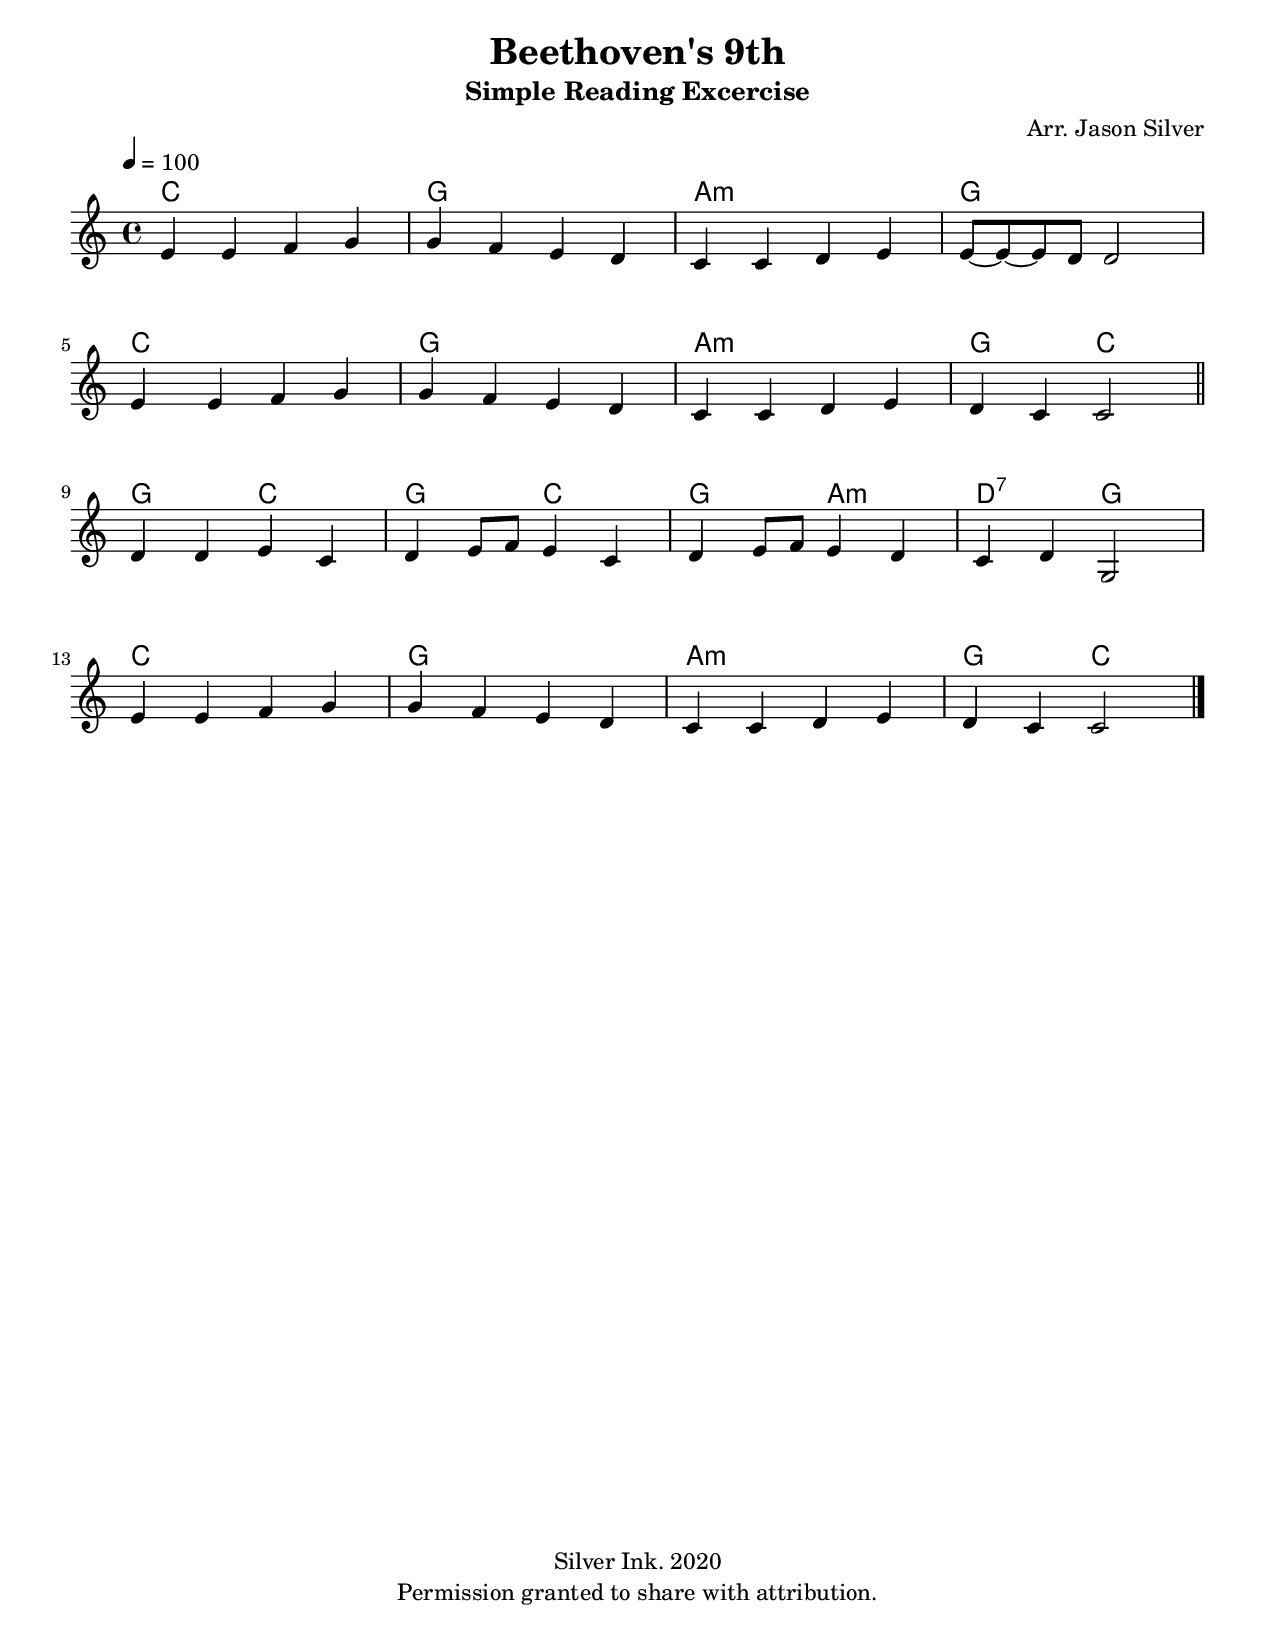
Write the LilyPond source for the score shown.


\language "english"
\version "2.18.2"
#(define (line-break-every-nth-engraver bars-per-line)
  (lambda (context)
     (make-engraver
       (acknowledgers ((paper-column-interface engraver grob source-engraver)
         (let ((current-bar (ly:context-property context 'currentBarNumber)))
           (if (= (remainder current-bar bars-per-line) 1)
               (if (eq? #t (ly:grob-property grob 'non-musical))
                   (set! (ly:grob-property grob 'line-break-permission) 'force)
                   (set! (ly:grob-property grob 'line-break-permission)
'())))))))))

\header {
  title = "Beethoven's 9th"
  subtitle = "Simple Reading Excercise"
  composer = ""
  poet = ""
  arranger = "Arr. Jason Silver"
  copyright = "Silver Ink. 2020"
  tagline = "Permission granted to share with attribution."
}
\paper {
  top-margin = #10
  bottom-margin = #4
  right-margin = #12
  left-margin = #12
  indent = #0
 	%min-systems-per-page = 10 % this allows you to squish line spacing

  % the distance between two systems in the same score:
  system-system-spacing = #'((basic-distance . 12 ) (minimum-distance . .10) (padding . 6 ) (stretchability . 00))
  % the distance between the last system of a score and the first system of the score that follows it, when no (title or top-level) markup exists between them:
  score-system-spacing = #'((basic-distance . 0) (minimum-distance . 0) (padding . 0) (stretchability . 0))
  % the distance between a (title or top-level) markup and the system that follows it:
  markup-system-spacing = #'((basic-distance . 0) (padding . 0) (stretchability . 0))
  % the distance between the last system of a score and the (title or top-level) markup that follows it:
  score-markup-spacing = #'((basic-distance . 0) (padding . 0) (stretchability . 0))
  % the distance between two (title or top-level) markups:
  markup-markup-spacing = #'((basic-distance . 0) (padding . 0))
  % the distance from the top of the printable area (i.e. the bottom of the top margin) to the first system on a page, when there is no (title or top-level) markup between the two:
  top-system-spacing = #'((basic-distance . 0) (minimum-distance . 0) (padding . 0))
  % the distance from the top of the printable area (i.e. the bottom of the top margin) to the first (title or top-level) markup on a page, when there is no system between the two:
  top-markup-spacing = #'((basic-distance . 0) (minimum-distance . 0) (padding . 0))
  % the distance from the last system or top-level markup on a page to the bottom of the printable area (i.e. the top of the bottom margin):
  last-bottom-spacing = #'((basic-distance . 0 ) (minimum-distance . 0) (padding . 0) (stretchability . 0))

  paper-width = 21.59\cm
  paper-height = 27.94\cm
}
slashOn = {
  \override Rest #'stencil = #ly:percent-repeat-item-interface::beat-slash
  \override Rest #'thickness = #'0.48
  \override Rest #'slope = #'1.2
  \override Rest #'Y-offset = #'-.0
}
slashOff = {
  \revert Rest #'stencil
}
LyricFontSize = #.5
lyricNote = {
  % use \once \set melismaBusyProperties = #'(tieMelismaBusy) on the tie where the note sits
  \once \override Lyrics.LyricText.font-shape = #'italic
  \once \override Lyrics.LyricText.font-size = #.2
  \once \override LyricText.self-alignment-X = #LEFT
}
lyricNotePlacement = {
	\once \override NoteHead.stencil = #ly:text-interface::print
	\once \override NoteHead.text = \markup \musicglyph #"rests.2"
	\once  \hide Stem
}
sectionTitle = #(define-music-function
    (parser location theTitle)
    (string?)
    #{
    \mark \markup { \large \bold \concat { "            " #theTitle } }
    #}
)
textRepeats  = #(define-music-function
    (parser location theTitle)
    (string?)
    #{
    \once \override Score.RehearsalMark #'break-visibility = #'#(#t #t #f)
    \mark \markup { \right-align \small #theTitle }
    #}
)
GotoCoda = {
  \once \override Score.RehearsalMark #'break-visibility = #'#(#t #t #f)
  \mark \markup { \small \musicglyph #"scripts.coda" }
}
Coda = {
  \once \override Score.RehearsalMark #'break-visibility = #'#(#f #t #t)
  \mark \markup { \small \musicglyph #"scripts.coda" }
}
Segno = {
  \once \override Score.RehearsalMark #'break-visibility = #'#(#f #t #t)
  \mark \markup { \small \musicglyph #"scripts.segno" }
}
chExceptionMusic = {
  <c d e g>1-\markup { "2" } % notate as 1.2.3.5
  <c f g>1-\markup {"sus"}
  <c a d g>1-\markup { "m2" } % 1.6.2.
  <c e g d'>1-\markup { \super "add9" } % 1.3.5.9
  <c ef g d'>1-\markup { "m" \super "add9" } % 1.3.5.9
}
chExceptions = #(append (sequential-music-to-chord-exceptions chExceptionMusic #t) ignatzekExceptions)
chordNames = \chordmode {
	\set chordNameExceptions = #chExceptions
	\set chordChanges = ##t % ##t(true) or ##f(false)
	%\set Staff.midiInstrument = #"string ensemble 1"
  c g a:m g 
  c g a:m g2 c2
  g c g c g a:m d:7 g
  c1 g a:m g2 c
}
melody = \relative c'{
  %\set Staff.midiInstrument = #"piano"
  %           \set melismaBusyProperties = #'()
  \time 4/4
	\key c  \major
	\clef treble
	\tempo 4 = 100
  \override Score.MetronomeMark.padding = #3
    e4 e f g g f e d c c d e e8~e~e d8 d2 \break
    e4 e f g g f e d c c d e d c c2 \break
    \bar "||"
    d4 d e c d e8 f e4 c d e8 f e4 d c d g,2 \break
    e'4 e f g g f e d c c d e d c c2
    \bar "|."

}
nothing = \lyricmode {}
verseone = \lyricmode {
  \override LyricText #'font-size = \LyricFontSize
  \set stanza = "1."

}
versetwo = \lyricmode {
_ _ _ _ _ _ _ _ _ _ _ _ _ _
	\override LyricText #'font-size = \LyricFontSize
  _ _ \set stanza = "2."
}
versethree = \lyricmode {
	\override LyricText #'font-size = \LyricFontSize
	\set stanza = "3."
}
versefour = \lyricmode {
	\override LyricText #'font-size = \LyricFontSize
	\set stanza = "3."
}
versefive = \lyricmode {
	\override LyricText #'font-size = \LyricFontSize
	\set stanza = "4."
}
versesix = \lyricmode {
	\override LyricText #'font-size = \LyricFontSize
}
verseseven = \lyricmode {
	\override LyricText #'font-size = \LyricFontSize
}
verseeight = \lyricmode {
}
\score {
	<<
		\new ChordNames  {
			\chordNames
		}
		\new Staff
		<<
			\new Voice = "one" {
				\melody
			}
			\addlyrics {
				\verseone
			}
			\addlyrics {
				\versetwo
			}
			\addlyrics {
				\versethree
			}
			\addlyrics {
				\versefour
			}
			\addlyrics {
				\versefive
			}
			\addlyrics {
				\versesix
			}
			\addlyrics {
				\verseseven
			}
			\addlyrics {
				\verseeight
			}
			>>
	>>
	\layout {
		#(layout-set-staff-size 20)
		\context {
			\Score
			% \override NonMusicalPaperColumn #'line-break-permission = ##f
			%\consists #(line-break-every-nth-engraver 4)
		}
	}
	\midi { }
}